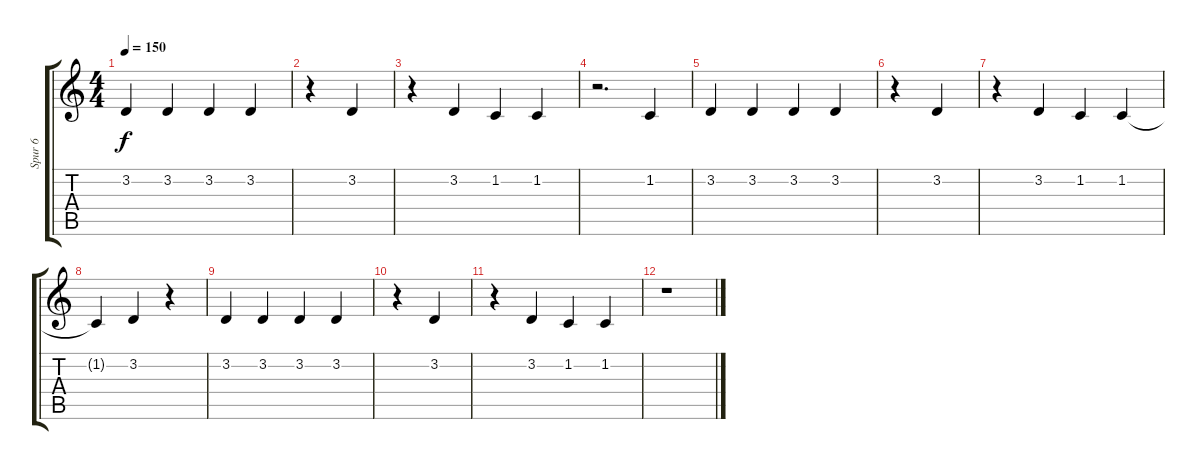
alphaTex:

\track ("Spur 6" "Spur 6") {instrument tenorsax}
\staff {score tabs}
\tuning (E4 B3 G3 D3 A2 E2) {hide}
\ts (4 4)
\tempo 150
\clef g2
\ks c
3.2.4{dy f} 3.2.4 3.2.4 3.2.4 |
r.4 3.2.4 |
r.4 3.2.4 1.2.4 1.2.4 |
r.2{d} 1.2.4 |
3.2.4 3.2.4 3.2.4 3.2.4 |
r.4 3.2.4 |
r.4 3.2.4 1.2.4 1.2.4 |
1.2{t}.4 3.2.4 r.4 |
3.2.4 3.2.4 3.2.4 3.2.4 |
r.4 3.2.4 |
r.4 3.2.4 1.2.4 1.2.4 |
r.1
